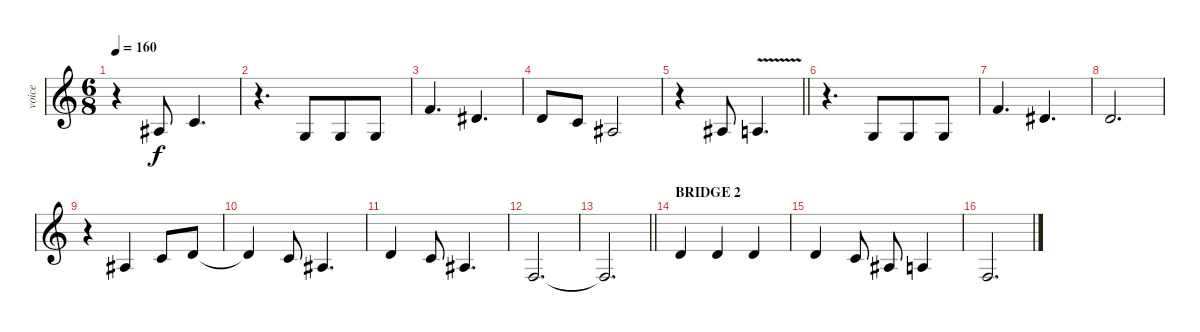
\track ("voice" "voice") {instrument altosax}
\staff {score}
\tuning (E4 B3 G3 D3 A2 E2) {hide}
\ts (6 8)
\tempo 160
\clef g2
\ks c
r.4{dy f} 3.3.8 1.2.4{d} |
r.4{d} 0.3.8 0.3.8 0.3.8 |
1.1.4{d} 4.2.4{d} |
3.2.8 1.2.8 3.3.2 |
\barLineRight lightlight
r.4 3.3.8 2.3{v}.4{d} |
r.4{d} 0.3.8 0.3.8 0.3.8 |
1.1.4{d} 4.2.4{d} |
3.2.2{d} |
r.4 3.3.4 1.2.8 3.2.8 |
3.2{t}.4 1.2.8 3.3.4{d} |
3.2.4 1.2.8 3.3.4{d} |
3.4.2{d} |
\barLineRight lightlight
3.4{t}.2{d} |
\section ("" "BRIDGE 2")
3.2.4 3.2.4 3.2.4 |
3.2.4 1.2.8 3.3.8 2.3.4 |
3.4.2{d}
